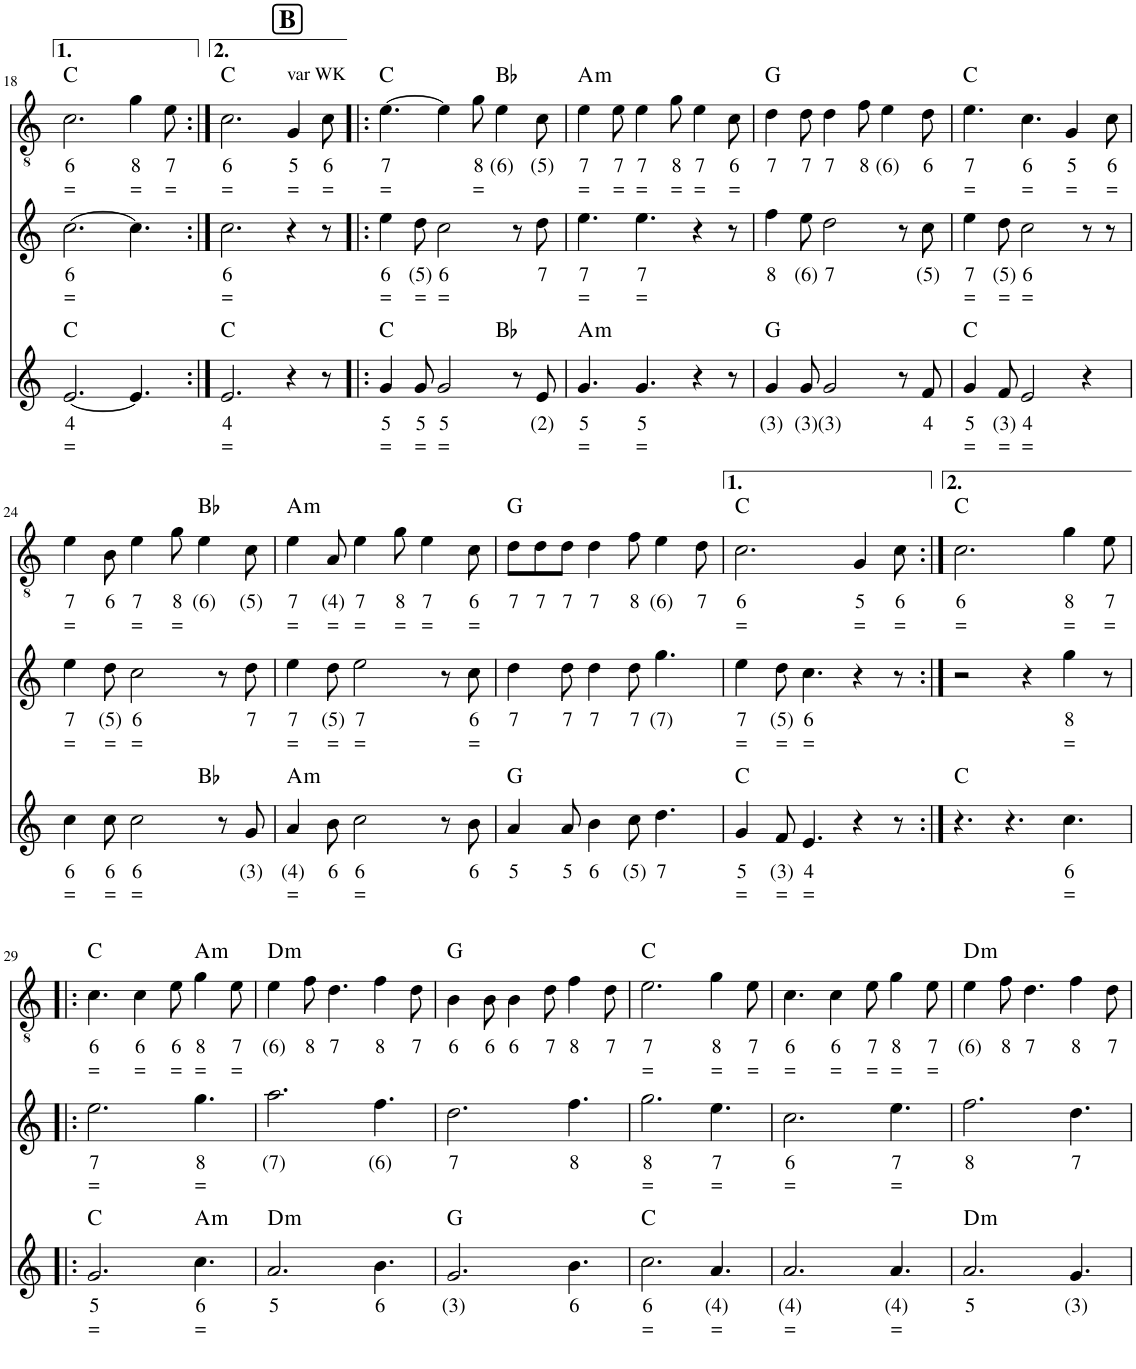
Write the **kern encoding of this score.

**kern	**text	**text	**harte	**kern	**text	**text	**kern	**text	**text	**harte
*part3	*part3	*part3	*part3	*part2	*part2	*part2	*part1	*part1	*part1	*part1
*staff3	*staff3	*staff3	*	*staff2	*staff2	*staff2	*staff1	*staff1	*staff1	*
*I"Stem	*	*	*	*I"Stem	*	*	*I"Klassieke gitaar, Accordion	*	*	*
*	*	*	*	*	*	*	*I'Acc	*	*	*
!!LO:PB:g=z
*clefG2	*	*	*	*clefG2	*	*	*clefGv2	*	*	*
*k[]	*	*	*	*k[]	*	*	*k[]	*	*	*
*M9/8	*	*	*	*M9/8	*	*	*M9/8	*	*	*
=18	=18	=18	=18	=18	=18	=18	=18	=18	=18	=18
!	!LO:LY:b	!LO:LY:b	!	!	!LO:LY:b	!LO:LY:b	!	!LO:LY:b	!LO:LY:b	!
[2.e/	4	=	C:maj	[2.cc\	6	=	2.c\	6	=	C:maj
!	!	!	!	!	!	!	!	!LO:LY:b	!LO:LY:b	!
4.e/]	.	.	.	4.cc\]	.	.	4g\	8	=	.
!	!	!	!	!	!	!	!	!LO:LY:b	!LO:LY:b	!
.	.	.	.	.	.	.	8e\	7	=	.
!!LO:REH:place=s1:a:B:cj:fs=14:t=B:qo=3
=19:|!	=19:|!	=19:|!	=19:|!	=19:|!	=19:|!	=19:|!	=19:|!	=19:|!	=19:|!	=19:|!
!	!LO:LY:b	!LO:LY:b	!	!	!LO:LY:b	!LO:LY:b	!	!LO:LY:b	!LO:LY:b	!
2.e/	4	=	C:maj	2.cc\	6	=	2.c\	6	=	C:maj
!	!	!	!	!	!	!	!LO:TX:a:t=var WK	!	!	!
!	!	!	!	!	!	!	!	!LO:LY:b	!LO:LY:b	!
4r	.	.	.	4r	.	.	4G/	5	=	.
!	!	!	!	!	!	!	!	!LO:LY:b	!LO:LY:b	!
8r	.	.	.	8r	.	.	8c\	6	=	.
=20!|:	=20!|:	=20!|:	=20!|:	=20!|:	=20!|:	=20!|:	=20!|:	=20!|:	=20!|:	=20!|:
!	!LO:LY:b	!LO:LY:b	!	!	!LO:LY:b	!LO:LY:b	!	!LO:LY:b	!LO:LY:b	!
*^	*	*	*	*	*	*	*	*	*	*
4g/	2.ryy	5	=	C:maj	4ee\	6	=	[4.e\	7	=	C:maj
!	!	!LO:LY:b	!LO:LY:b	!	!	!LO:LY:b	!LO:LY:b	!	!	!	!
8g/	.	5	=	.	8dd\	(5)	=	.	.	.	.
!	!	!LO:LY:b	!LO:LY:b	!	!	!LO:LY:b	!LO:LY:b	!	!	!	!
2g/	.	5	=	.	2cc\	6	=	4e\]	.	.	.
!	!	!	!	!	!	!	!	!	!LO:LY:b	!LO:LY:b	!
.	.	.	.	.	.	.	.	8g\	8	=	.
!	!	!	!	!	!	!	!	!	!LO:LY:b	!	!
.	4.ryy	.	.	Bb:maj	.	.	.	4e\	(6)	.	Bb:maj
8r	.	.	.	.	8r	.	.	.	.	.	.
!	!	!LO:LY:b	!	!	!	!LO:LY:b	!	!	!LO:LY:b	!	!
8e/	.	(2)	.	.	8dd\	7	.	8c\	(5)	.	.
=21	=21	=21	=21	=21	=21	=21	=21	=21	=21	=21	=21
!	!	!LO:LY:b	!LO:LY:b	!LO:H:kt=m	!	!LO:LY:b	!LO:LY:b	!	!LO:LY:b	!LO:LY:b	!LO:H:kt=m
*v	*v	*	*	*	*	*	*	*	*	*	*
4.g/	5	=	A:min	4.ee\	7	=	4e\	7	=	A:min
!	!	!	!	!	!	!	!	!LO:LY:b	!LO:LY:b	!
.	.	.	.	.	.	.	8e\	7	=	.
!	!LO:LY:b	!LO:LY:b	!	!	!LO:LY:b	!LO:LY:b	!	!LO:LY:b	!LO:LY:b	!
4.g/	5	=	.	4.ee\	7	=	4e\	7	=	.
!	!	!	!	!	!	!	!	!LO:LY:b	!LO:LY:b	!
.	.	.	.	.	.	.	8g\	8	=	.
!	!	!	!	!	!	!	!	!LO:LY:b	!LO:LY:b	!
4r	.	.	.	4r	.	.	4e\	7	=	.
!	!	!	!	!	!	!	!	!LO:LY:b	!LO:LY:b	!
8r	.	.	.	8r	.	.	8c\	6	=	.
=22	=22	=22	=22	=22	=22	=22	=22	=22	=22	=22
!	!LO:LY:b	!	!	!	!LO:LY:b	!	!	!LO:LY:b	!	!
4g/	(3)	.	G:maj	4ff\	8	.	4d\	7	.	G:maj
!	!LO:LY:b	!	!	!	!LO:LY:b	!	!	!LO:LY:b	!	!
8g/	(3)	.	.	8ee\	(6)	.	8d\	7	.	.
!	!LO:LY:b	!	!	!	!LO:LY:b	!	!	!LO:LY:b	!	!
2g/	(3)	.	.	2dd\	7	.	4d\	7	.	.
!	!	!	!	!	!	!	!	!LO:LY:b	!	!
.	.	.	.	.	.	.	8f\	8	.	.
!	!	!	!	!	!	!	!	!LO:LY:b	!	!
.	.	.	.	.	.	.	4e\	(6)	.	.
8r	.	.	.	8r	.	.	.	.	.	.
!	!LO:LY:b	!	!	!	!LO:LY:b	!	!	!LO:LY:b	!	!
8f/	4	.	.	8cc\	(5)	.	8d\	6	.	.
=23	=23	=23	=23	=23	=23	=23	=23	=23	=23	=23
!	!LO:LY:b	!LO:LY:b	!	!	!LO:LY:b	!LO:LY:b	!	!LO:LY:b	!LO:LY:b	!
4g/	5	=	C:maj	4ee\	7	=	4.e\	7	=	C:maj
!	!LO:LY:b	!LO:LY:b	!	!	!LO:LY:b	!LO:LY:b	!	!	!	!
8f/	(3)	=	.	8dd\	(5)	=	.	.	.	.
!	!LO:LY:b	!LO:LY:b	!	!	!LO:LY:b	!LO:LY:b	!	!LO:LY:b	!LO:LY:b	!
2e/	4	=	.	2cc\	6	=	4.c\	6	=	.
!	!	!	!	!	!	!	!	!LO:LY:b	!LO:LY:b	!
.	.	.	.	.	.	.	4G/	5	=	.
4r	.	.	.	8r	.	.	.	.	.	.
!	!	!	!	!	!	!	!	!LO:LY:b	!LO:LY:b	!
.	.	.	.	8r	.	.	8c\	6	=	.
!!LO:LB:g=z
=24	=24	=24	=24	=24	=24	=24	=24	=24	=24	=24
!	!LO:LY:b	!LO:LY:b	!	!	!LO:LY:b	!LO:LY:b	!	!LO:LY:b	!LO:LY:b	!
*^	*	*	*	*	*	*	*	*	*	*
4cc\	2.ryy	6	=	.	4ee\	7	=	4e\	7	=	.
!	!	!LO:LY:b	!LO:LY:b	!	!	!LO:LY:b	!LO:LY:b	!	!LO:LY:b	!	!
8cc\	.	6	=	.	8dd\	(5)	=	8B\	6	.	.
!	!	!LO:LY:b	!LO:LY:b	!	!	!LO:LY:b	!LO:LY:b	!	!LO:LY:b	!LO:LY:b	!
2cc\	.	6	=	.	2cc\	6	=	4e\	7	=	.
!	!	!	!	!	!	!	!	!	!LO:LY:b	!LO:LY:b	!
.	.	.	.	.	.	.	.	8g\	8	=	.
!	!	!	!	!	!	!	!	!	!LO:LY:b	!	!
.	4.ryy	.	.	Bb:maj	.	.	.	4e\	(6)	.	Bb:maj
8r	.	.	.	.	8r	.	.	.	.	.	.
!	!	!LO:LY:b	!	!	!	!LO:LY:b	!	!	!LO:LY:b	!	!
8g/	.	(3)	.	.	8dd\	7	.	8c\	(5)	.	.
=25	=25	=25	=25	=25	=25	=25	=25	=25	=25	=25	=25
!	!	!LO:LY:b	!LO:LY:b	!LO:H:kt=m	!	!LO:LY:b	!LO:LY:b	!	!LO:LY:b	!LO:LY:b	!LO:H:kt=m
*v	*v	*	*	*	*	*	*	*	*	*	*
4a/	(4)	=	A:min	4ee\	7	=	4e\	7	=	A:min
!	!LO:LY:b	!	!	!	!LO:LY:b	!LO:LY:b	!	!LO:LY:b	!LO:LY:b	!
8bn\	6	.	.	8dd\	(5)	=	8A/	(4)	=	.
!	!LO:LY:b	!LO:LY:b	!	!	!LO:LY:b	!LO:LY:b	!	!LO:LY:b	!LO:LY:b	!
2cc\	6	=	.	2ee\	7	=	4e\	7	=	.
!	!	!	!	!	!	!	!	!LO:LY:b	!LO:LY:b	!
.	.	.	.	.	.	.	8g\	8	=	.
!	!	!	!	!	!	!	!	!LO:LY:b	!LO:LY:b	!
.	.	.	.	.	.	.	4e\	7	=	.
8r	.	.	.	8r	.	.	.	.	.	.
!	!LO:LY:b	!	!	!	!LO:LY:b	!LO:LY:b	!	!LO:LY:b	!LO:LY:b	!
8b\	6	.	.	8cc\	6	=	8c\	6	=	.
=26	=26	=26	=26	=26	=26	=26	=26	=26	=26	=26
!	!LO:LY:b	!	!	!	!LO:LY:b	!	!	!LO:LY:b	!	!
4a/	5	.	G:maj	4dd\	7	.	8d\L	7	.	G:maj
!	!	!	!	!	!	!	!	!LO:LY:b	!	!
.	.	.	.	.	.	.	8d\	7	.	.
!	!LO:LY:b	!	!	!	!LO:LY:b	!	!	!LO:LY:b	!	!
8a/	5	.	.	8dd\	7	.	8d\J	7	.	.
!	!LO:LY:b	!	!	!	!LO:LY:b	!	!	!LO:LY:b	!	!
4b\	6	.	.	4dd\	7	.	4d\	7	.	.
!	!LO:LY:b	!	!	!	!LO:LY:b	!	!	!LO:LY:b	!	!
8cc\	(5)	.	.	8dd\	7	.	8f\	8	.	.
!	!LO:LY:b	!	!	!	!LO:LY:b	!	!	!LO:LY:b	!	!
4.dd\	7	.	.	4.gg\	(7)	.	4e\	(6)	.	.
!	!	!	!	!	!	!	!	!LO:LY:b	!	!
.	.	.	.	.	.	.	8d\	7	.	.
=27	=27	=27	=27	=27	=27	=27	=27	=27	=27	=27
!	!LO:LY:b	!LO:LY:b	!	!	!LO:LY:b	!LO:LY:b	!	!LO:LY:b	!LO:LY:b	!
4g/	5	=	C:maj	4ee\	7	=	2.c\	6	=	C:maj
!	!LO:LY:b	!LO:LY:b	!	!	!LO:LY:b	!LO:LY:b	!	!	!	!
8f/	(3)	=	.	8dd\	(5)	=	.	.	.	.
!	!LO:LY:b	!LO:LY:b	!	!	!LO:LY:b	!LO:LY:b	!	!	!	!
4.e/	4	=	.	4.cc\	6	=	.	.	.	.
!	!	!	!	!	!	!	!	!LO:LY:b	!LO:LY:b	!
4r	.	.	.	4r	.	.	4G/	5	=	.
!	!	!	!	!	!	!	!	!LO:LY:b	!LO:LY:b	!
8r	.	.	.	8r	.	.	8c\	6	=	.
=28:|!	=28:|!	=28:|!	=28:|!	=28:|!	=28:|!	=28:|!	=28:|!	=28:|!	=28:|!	=28:|!
!	!	!	!	!	!	!	!	!LO:LY:b	!LO:LY:b	!
4.r	.	.	C:maj	2r	.	.	2.c\	6	=	C:maj
4.r	.	.	.	.	.	.	.	.	.	.
.	.	.	.	4r	.	.	.	.	.	.
!	!LO:LY:b	!LO:LY:b	!	!	!LO:LY:b	!LO:LY:b	!	!LO:LY:b	!LO:LY:b	!
4.cc\	6	=	.	4gg\	8	=	4g\	8	=	.
!	!	!	!	!	!	!	!	!LO:LY:b	!LO:LY:b	!
.	.	.	.	8r	.	.	8e\	7	=	.
!!LO:LB:g=z
=29!|:	=29!|:	=29!|:	=29!|:	=29!|:	=29!|:	=29!|:	=29!|:	=29!|:	=29!|:	=29!|:
!	!LO:LY:b	!LO:LY:b	!	!	!LO:LY:b	!LO:LY:b	!	!LO:LY:b	!LO:LY:b	!
2.g/	5	=	C:maj	2.ee\	7	=	4.c\	6	=	C:maj
!	!	!	!	!	!	!	!	!LO:LY:b	!LO:LY:b	!
.	.	.	.	.	.	.	4c\	6	=	.
!	!	!	!	!	!	!	!	!LO:LY:b	!LO:LY:b	!
.	.	.	.	.	.	.	8e\	6	=	.
!	!LO:LY:b	!LO:LY:b	!LO:H:kt=m	!	!LO:LY:b	!LO:LY:b	!	!LO:LY:b	!LO:LY:b	!LO:H:kt=m
4.cc\	6	=	A:min	4.gg\	8	=	4g\	8	=	A:min
!	!	!	!	!	!	!	!	!LO:LY:b	!LO:LY:b	!
.	.	.	.	.	.	.	8e\	7	=	.
=30	=30	=30	=30	=30	=30	=30	=30	=30	=30	=30
!	!LO:LY:b	!	!LO:H:kt=m	!	!LO:LY:b	!	!	!LO:LY:b	!	!LO:H:kt=m
2.a/	5	.	D:min	2.aa\	(7)	.	4e\	(6)	.	D:min
!	!	!	!	!	!	!	!	!LO:LY:b	!	!
.	.	.	.	.	.	.	8f\	8	.	.
!	!	!	!	!	!	!	!	!LO:LY:b	!	!
.	.	.	.	.	.	.	4.d\	7	.	.
!	!LO:LY:b	!	!	!	!LO:LY:b	!	!	!LO:LY:b	!	!
4.b\	6	.	.	4.ff\	(6)	.	4f\	8	.	.
!	!	!	!	!	!	!	!	!LO:LY:b	!	!
.	.	.	.	.	.	.	8d\	7	.	.
=31	=31	=31	=31	=31	=31	=31	=31	=31	=31	=31
!	!LO:LY:b	!	!	!	!LO:LY:b	!	!	!LO:LY:b	!	!
2.g/	(3)	.	G:maj	2.dd\	7	.	4B\	6	.	G:maj
!	!	!	!	!	!	!	!	!LO:LY:b	!	!
.	.	.	.	.	.	.	8B\	6	.	.
!	!	!	!	!	!	!	!	!LO:LY:b	!	!
.	.	.	.	.	.	.	4B\	6	.	.
!	!	!	!	!	!	!	!	!LO:LY:b	!	!
.	.	.	.	.	.	.	8d\	7	.	.
!	!LO:LY:b	!	!	!	!LO:LY:b	!	!	!LO:LY:b	!	!
4.b\	6	.	.	4.ff\	8	.	4f\	8	.	.
!	!	!	!	!	!	!	!	!LO:LY:b	!	!
.	.	.	.	.	.	.	8d\	7	.	.
=32	=32	=32	=32	=32	=32	=32	=32	=32	=32	=32
!	!LO:LY:b	!LO:LY:b	!	!	!LO:LY:b	!LO:LY:b	!	!LO:LY:b	!LO:LY:b	!
2.cc\	6	=	C:maj	2.gg\	8	=	2.e\	7	=	C:maj
!	!LO:LY:b	!LO:LY:b	!	!	!LO:LY:b	!LO:LY:b	!	!LO:LY:b	!LO:LY:b	!
4.a/	(4)	=	.	4.ee\	7	=	4g\	8	=	.
!	!	!	!	!	!	!	!	!LO:LY:b	!LO:LY:b	!
.	.	.	.	.	.	.	8e\	7	=	.
=33	=33	=33	=33	=33	=33	=33	=33	=33	=33	=33
!	!LO:LY:b	!LO:LY:b	!	!	!LO:LY:b	!LO:LY:b	!	!LO:LY:b	!LO:LY:b	!
2.a/	(4)	=	.	2.cc\	6	=	4.c\	6	=	.
!	!	!	!	!	!	!	!	!LO:LY:b	!LO:LY:b	!
.	.	.	.	.	.	.	4c\	6	=	.
!	!	!	!	!	!	!	!	!LO:LY:b	!LO:LY:b	!
.	.	.	.	.	.	.	8e\	7	=	.
!	!LO:LY:b	!LO:LY:b	!	!	!LO:LY:b	!LO:LY:b	!	!LO:LY:b	!LO:LY:b	!
4.a/	(4)	=	.	4.ee\	7	=	4g\	8	=	.
!	!	!	!	!	!	!	!	!LO:LY:b	!LO:LY:b	!
.	.	.	.	.	.	.	8e\	7	=	.
=34	=34	=34	=34	=34	=34	=34	=34	=34	=34	=34
!	!LO:LY:b	!	!LO:H:kt=m	!	!LO:LY:b	!	!	!LO:LY:b	!	!LO:H:kt=m
2.a/	5	.	D:min	2.ff\	8	.	4e\	(6)	.	D:min
!	!	!	!	!	!	!	!	!LO:LY:b	!	!
.	.	.	.	.	.	.	8f\	8	.	.
!	!	!	!	!	!	!	!	!LO:LY:b	!	!
.	.	.	.	.	.	.	4.d\	7	.	.
!	!LO:LY:b	!	!	!	!LO:LY:b	!	!	!LO:LY:b	!	!
4.g/	(3)	.	.	4.dd\	7	.	4f\	8	.	.
!	!	!	!	!	!	!	!	!LO:LY:b	!	!
.	.	.	.	.	.	.	8d\	7	.	.
=	=	=	=	=	=	=	=	=	=	=
*-	*-	*-	*-	*-	*-	*-	*-	*-	*-	*-
